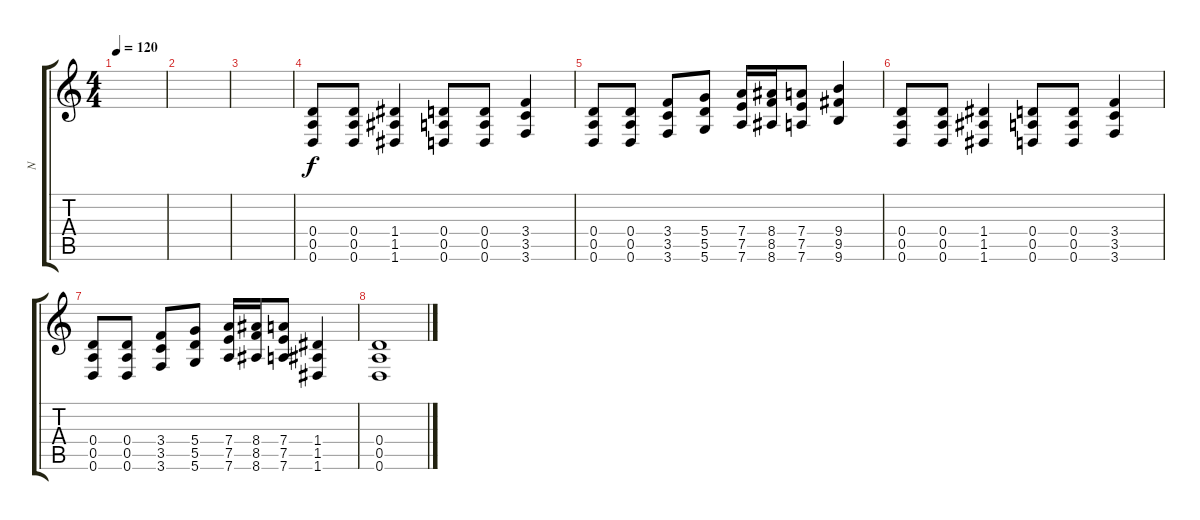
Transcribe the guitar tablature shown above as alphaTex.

\track ("N" "N") {instrument distortionguitar}
\staff {score tabs}
\tuning (E4 B3 G3 D3 A2 D2) {hide}
\ts (4 4)
\tempo 120
\clef g2
\ks c
|
|
|
(0.4 0.5 0.6).8 (0.4 0.5 0.6).8 (1.4 1.5 1.6).4 (0.4 0.5 0.6).8 (0.4 0.5 0.6).8 (3.4 3.5 3.6).4 |
(0.4 0.5 0.6).8 (0.4 0.5 0.6).8 (3.4 3.5 3.6).8 (5.4 5.5 5.6).8 (7.4 7.5 7.6).16 (8.4 8.5 8.6).16 (7.4 7.5 7.6).8 (9.4 9.5 9.6).4 |
(0.4 0.5 0.6).8 (0.4 0.5 0.6).8 (1.4 1.5 1.6).4 (0.4 0.5 0.6).8 (0.4 0.5 0.6).8 (3.4 3.5 3.6).4 |
(0.4 0.5 0.6).8 (0.4 0.5 0.6).8 (3.4 3.5 3.6).8 (5.4 5.5 5.6).8 (7.4 7.5 7.6).16 (8.4 8.5 8.6).16 (7.4 7.5 7.6).8 (1.4 1.5 1.6).4 |
(0.4 0.5 0.6).1
